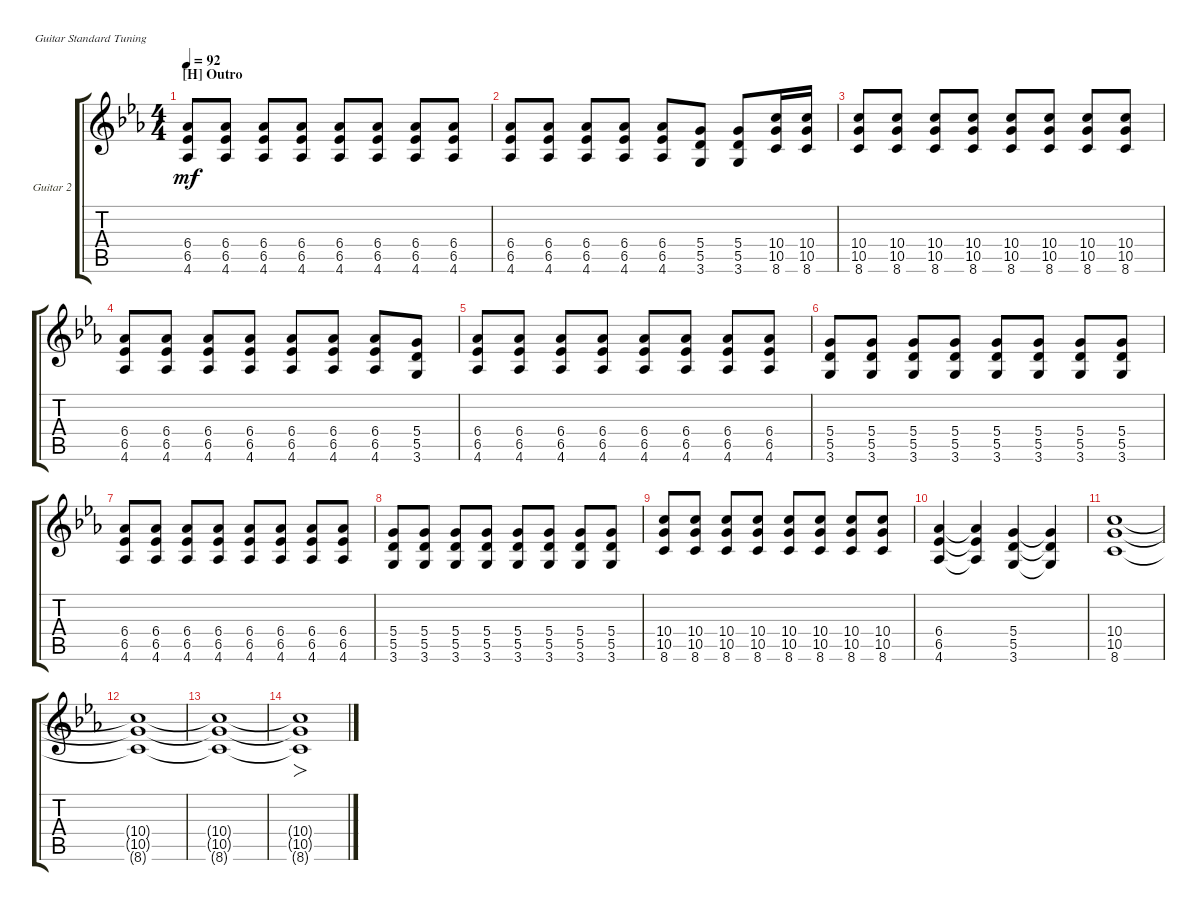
\defaultSystemsLayout 4
\bracketExtendMode groupsimilarinstruments
\firstSystemTrackNameOrientation horizontal
\otherSystemsTrackNameOrientation horizontal
\track ("Guitar 2" "Guitar 2") {instrument distortionguitar}
\staff {score tabs}
\tuning (E4 B3 G3 D3 A2 E2)
\ts (4 4)
\section ("H" "Outro")
\tempo 92
\clef g2
\ks cminor
(4.6 6.4 6.5).8{dy mf} (4.6 6.5 6.4).8 (4.6 6.5 6.4).8 (4.6 6.5 6.4).8 (4.6 6.4 6.5).8 (4.6 6.5 6.4).8 (4.6 6.5 6.4).8 (4.6 6.5 6.4).8 |
(4.6 6.4 6.5).8 (4.6 6.5 6.4).8 (4.6 6.5 6.4).8 (4.6 6.5 6.4).8 (4.6 6.5 6.4).8 (3.6 5.5 5.4).8 (5.4 5.5 3.6).8 (10.4 10.5 8.6).16 (8.6 10.5 10.4).16 |
(8.6 10.5 10.4).8 (8.6 10.4 10.5).8 (8.6 10.5 10.4).8 (8.6 10.5 10.4).8 (8.6 10.5 10.4).8 (8.6 10.5 10.4).8 (8.6 10.5 10.4).8 (8.6 10.5 10.4).8 |
(4.6 6.4 6.5).8 (4.6 6.5 6.4).8 (4.6 6.5 6.4).8 (4.6 6.5 6.4).8 (4.6 6.4 6.5).8 (4.6 6.5 6.4).8 (4.6 6.5 6.4).8 (3.6 5.5 5.4).8 |
(4.6 6.4 6.5).8 (4.6 6.5 6.4).8 (4.6 6.5 6.4).8 (4.6 6.5 6.4).8 (4.6 6.4 6.5).8 (4.6 6.5 6.4).8 (4.6 6.5 6.4).8 (4.6 6.5 6.4).8 |
(3.6 5.5 5.4).8 (5.4 5.5 3.6).8 (5.4 5.5 3.6).8 (5.4 5.5 3.6).8 (5.4 5.5 3.6).8 (5.4 5.5 3.6).8 (5.4 5.5 3.6).8 (5.4 5.5 3.6).8 |
(4.6 6.4 6.5).8 (4.6 6.5 6.4).8 (4.6 6.5 6.4).8 (4.6 6.5 6.4).8 (4.6 6.4 6.5).8 (4.6 6.5 6.4).8 (4.6 6.5 6.4).8 (4.6 6.5 6.4).8 |
(3.6 5.5 5.4).8 (5.4 5.5 3.6).8 (5.4 5.5 3.6).8 (5.4 5.5 3.6).8 (5.4 5.5 3.6).8 (5.4 5.5 3.6).8 (5.4 5.5 3.6).8 (5.4 5.5 3.6).8 |
(8.6 10.5 10.4).8 (8.6 10.4 10.5).8 (8.6 10.5 10.4).8 (8.6 10.5 10.4).8 (8.6 10.5 10.4).8 (8.6 10.5 10.4).8 (8.6 10.5 10.4).8 (8.6 10.5 10.4).8 |
(4.6 6.5 6.4).4 (6.4{t} 6.5{t} 4.6{t}).4 (3.6 5.5 5.4).4 (3.6{t} 5.5{t} 5.4{t}).4 |
(8.6 10.5 10.4).1 |
(10.4{t} 10.5{t} 8.6{t}).1 |
(8.6{t} 10.5{t} 10.4{t}).1 |
(8.6{t} 10.5{t} 10.4{t}).1{fo}
